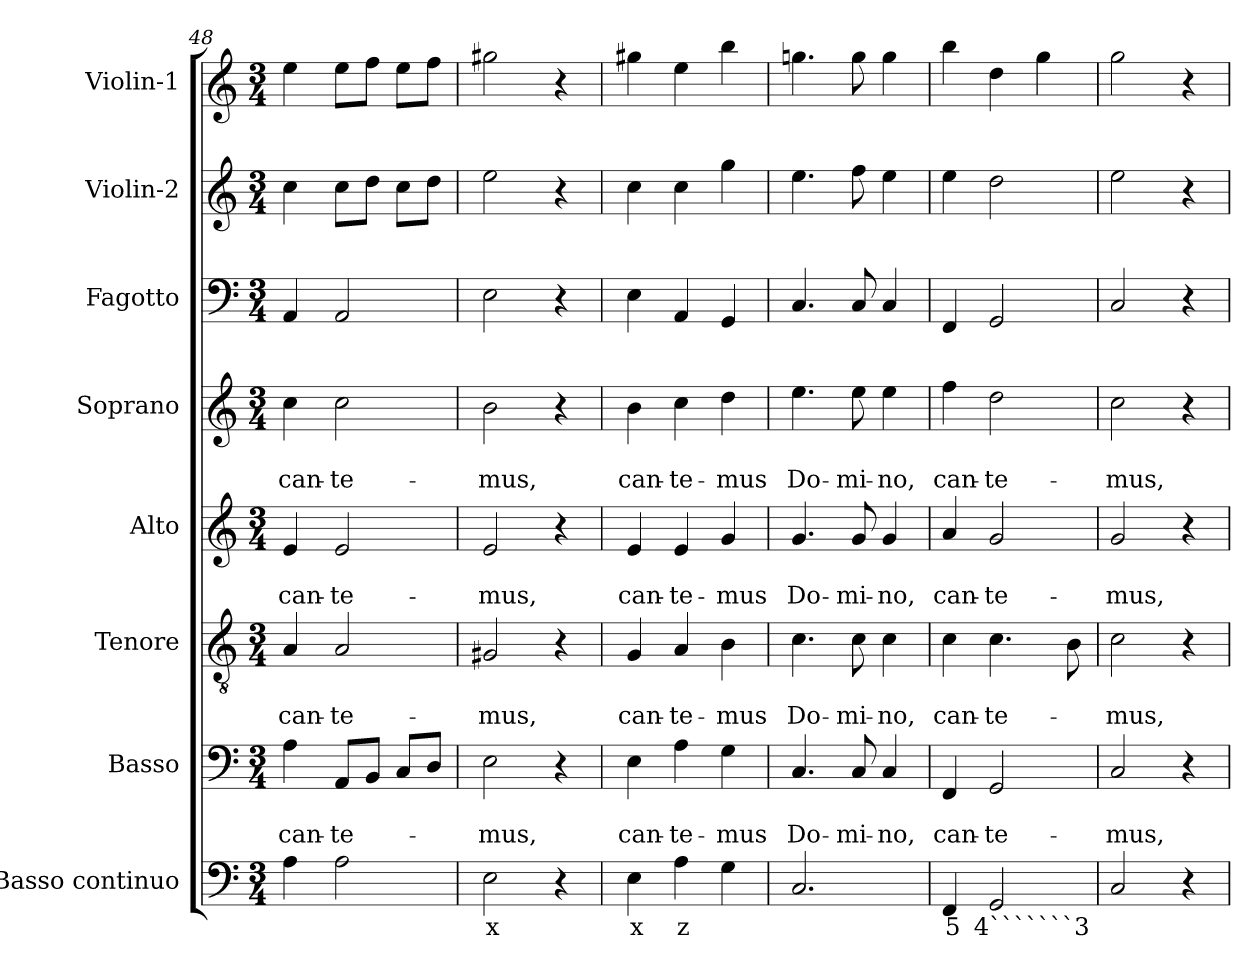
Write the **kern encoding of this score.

**kern	**text	**kern	**text	**text	**kern	**text	**text	**kern	**text	**text	**kern	**text	**text	**kern	**kern	**kern
*part8	*part8	*part7	*part7	*part7	*part6	*part6	*part6	*part5	*part5	*part5	*part4	*part4	*part4	*part3	*part2	*part1
*staff8	*staff8	*staff7	*staff7	*staff7	*staff6	*staff6	*staff6	*staff5	*staff5	*staff5	*staff4	*staff4	*staff4	*staff3	*staff2	*staff1
*I"Basso continuo	*	*I"Basso	*	*	*I"Tenore	*	*	*I"Alto	*	*	*I"Soprano	*	*	*I"Fagotto	*I"Violin-2	*I"Violin-1
*I'BC	*	*I'B	*	*	*I'T	*	*	*I'A	*	*	*I'S	*	*	*I'Fg	*I'V2	*I'V1
*clefF4	*	*clefF4	*	*	*clefGv2	*	*	*clefG2	*	*	*clefG2	*	*	*clefF4	*clefG2	*clefG2
*k[]	*	*k[]	*	*	*k[]	*	*	*k[]	*	*	*k[]	*	*	*k[]	*k[]	*k[]
*C:	*	*C:	*	*	*C:	*	*	*C:	*	*	*C:	*	*	*C:	*C:	*C:
*M3/4	*	*M3/4	*	*	*M3/4	*	*	*M3/4	*	*	*M3/4	*	*	*M3/4	*M3/4	*M3/4
=48	=48	=48	=48	=48	=48	=48	=48	=48	=48	=48	=48	=48	=48	=48	=48	=48
!	!	!	!	!LO:LY:b	!	!	!LO:LY:b	!	!	!LO:LY:b	!	!	!LO:LY:b	!	!	!
4A\	.	4A\	.	can-	4A/	.	can-	4e/	.	can-	4cc\	.	can-	4AA/	4cc\	4ee\
!	!	!	!	!LO:LY:b	!	!	!LO:LY:b	!	!	!LO:LY:b	!	!	!LO:LY:b	!	!	!
2A\	.	8AA/L	.	-te-	2A/	.	-te-	2e/	.	-te-	2cc\	.	-te-	2AA/	8cc\L	8ee\L
.	.	8BB/J	.	.	.	.	.	.	.	.	.	.	.	.	8dd\J	8ff\J
.	.	8C/L	.	.	.	.	.	.	.	.	.	.	.	.	8cc\L	8ee\L
.	.	8D/J	.	.	.	.	.	.	.	.	.	.	.	.	8dd\J	8ff\J
=49	=49	=49	=49	=49	=49	=49	=49	=49	=49	=49	=49	=49	=49	=49	=49	=49
!	!LO:LY:b	!	!	!LO:LY:b	!	!	!LO:LY:b	!	!	!LO:LY:b	!	!	!LO:LY:b	!	!	!
2E\	x	2E\	.	-mus,	2G#X/	.	-mus,	2e/	.	-mus,	2b\	.	-mus,	2E\	2ee\	2gg#X\
4r	.	4r	.	.	4r	.	.	4r	.	.	4r	.	.	4r	4r	4r
!!LO:LB:g=z
=50	=50	=50	=50	=50	=50	=50	=50	=50	=50	=50	=50	=50	=50	=50	=50	=50
!	!LO:LY:b	!	!	!LO:LY:b	!	!	!LO:LY:b	!	!	!LO:LY:b	!	!	!LO:LY:b	!	!	!
4E\	x	4E\	.	can-	4G/	.	can-	4e/	.	can-	4b\	.	can-	4E\	4cc\	4gg#X\
!	!LO:LY:b	!	!	!LO:LY:b	!	!	!LO:LY:b	!	!	!LO:LY:b	!	!	!LO:LY:b	!	!	!
4A\	z	4A\	.	-te-	4A/	.	-te-	4e/	.	-te-	4cc\	.	-te-	4AA/	4cc\	4ee\
!	!	!	!	!LO:LY:b	!	!	!LO:LY:b	!	!	!LO:LY:b	!	!	!LO:LY:b	!	!	!
4G\	.	4G\	.	-mus	4B\	.	-mus	4g/	.	-mus	4dd\	.	-mus	4GG/	4gg\	4bb\
=51	=51	=51	=51	=51	=51	=51	=51	=51	=51	=51	=51	=51	=51	=51	=51	=51
!	!	!	!	!LO:LY:b	!	!	!LO:LY:b	!	!	!LO:LY:b	!	!	!LO:LY:b	!	!	!
2.C/	.	4.C/	.	Do-	4.c\	.	Do-	4.g/	.	Do-	4.ee\	.	Do-	4.C/	4.ee\	4.ggni\
!	!	!	!	!LO:LY:b	!	!	!LO:LY:b	!	!	!LO:LY:b	!	!	!LO:LY:b	!	!	!
.	.	8C/	.	-mi-	8c\	.	-mi-	8g/	.	-mi-	8ee\	.	-mi-	8C/	8ff\	8gg\
!	!	!	!	!LO:LY:b	!	!	!LO:LY:b	!	!	!LO:LY:b	!	!	!LO:LY:b	!	!	!
.	.	4C/	.	-no,	4c\	.	-no,	4g/	.	-no,	4ee\	.	-no,	4C/	4ee\	4gg\
=52	=52	=52	=52	=52	=52	=52	=52	=52	=52	=52	=52	=52	=52	=52	=52	=52
!	!LO:LY:b	!	!	!LO:LY:b	!	!	!LO:LY:b	!	!	!LO:LY:b	!	!	!LO:LY:b	!	!	!
4FF/	5	4FF/	.	can-	4c\	.	can-	4a/	.	can-	4ff\	.	can-	4FF/	4ee\	4bb\
!	!LO:LY:b	!	!	!LO:LY:b	!	!	!LO:LY:b	!	!	!LO:LY:b	!	!	!LO:LY:b	!	!	!
2GG/	4```````3	2GG/	.	-te-	4.c\	.	-te-	2g/	.	-te-	2dd\	.	-te-	2GG/	2dd\	4dd\
.	.	.	.	.	.	.	.	.	.	.	.	.	.	.	.	4gg\
.	.	.	.	.	8B\	.	.	.	.	.	.	.	.	.	.	.
=53	=53	=53	=53	=53	=53	=53	=53	=53	=53	=53	=53	=53	=53	=53	=53	=53
!	!	!	!	!LO:LY:b	!	!	!LO:LY:b	!	!	!LO:LY:b	!	!	!LO:LY:b	!	!	!
2C/	.	2C/	.	-mus,	2c\	.	-mus,	2g/	.	-mus,	2cc\	.	-mus,	2C/	2ee\	2gg\
4r	.	4r	.	.	4r	.	.	4r	.	.	4r	.	.	4r	4r	4r
=	=	=	=	=	=	=	=	=	=	=	=	=	=	=	=	=
*-	*-	*-	*-	*-	*-	*-	*-	*-	*-	*-	*-	*-	*-	*-	*-	*-
